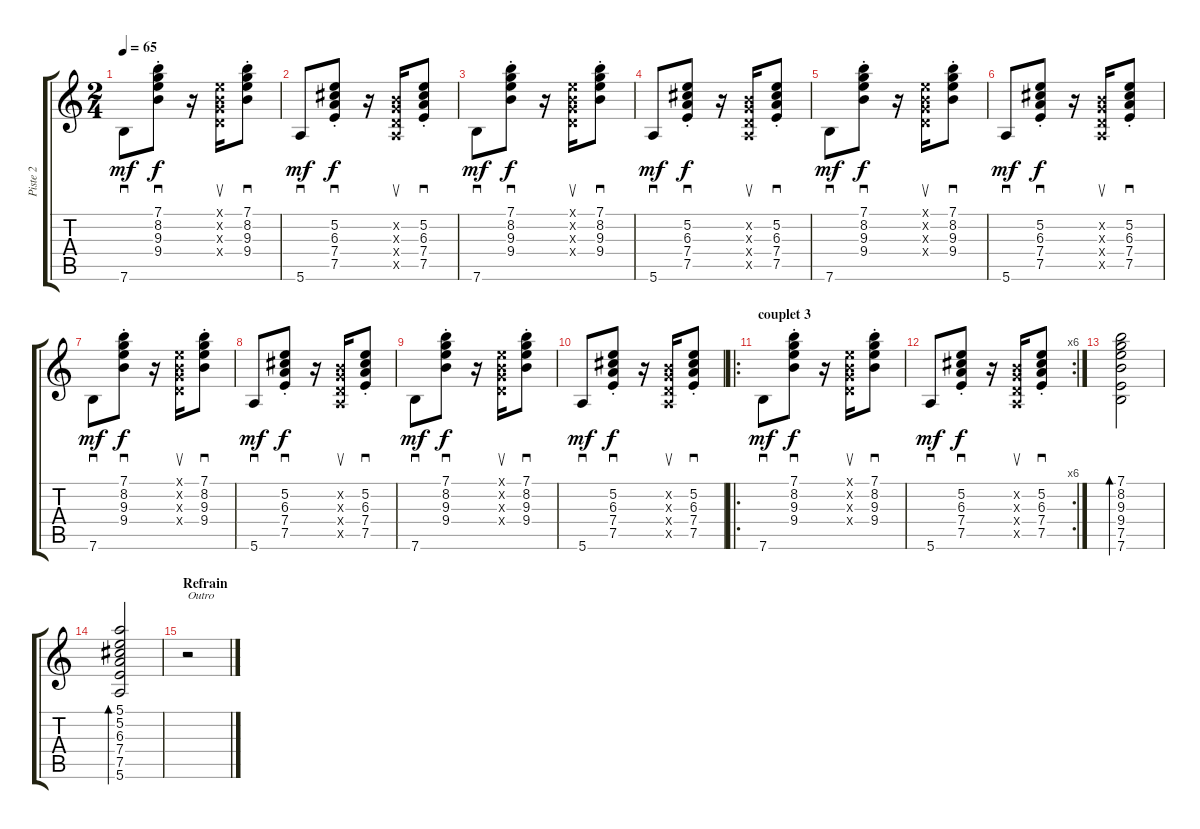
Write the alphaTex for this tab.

\track ("Piste 2" "Piste 2") {instrument acousticguitarnylon}
\staff {score tabs}
\tuning (E4 B3 G3 D3 A2 E2) {hide}
\ts (2 4)
\tempo 65
\clef g2
\ks c
7.6.8{sd dy mf} (7.1{st} 8.2{st} 9.3{st} 9.4{st}).8{sd dy f} r.16 (0.1{x} 0.2{x} 0.3{x} 0.4{x}).16{su} (7.1{st} 8.2{st} 9.3{st} 9.4{st}).8{sd} |
5.6.8{sd dy mf} (5.2{st} 6.3{st} 7.4{st} 7.5{st}).8{sd dy f} r.16 (0.2{x} 0.3{x} 0.4{x} 0.5{x}).16{su} (5.2{st} 6.3{st} 7.4{st} 7.5{st}).8{sd} |
7.6.8{sd dy mf} (7.1{st} 8.2{st} 9.3{st} 9.4{st}).8{sd dy f} r.16 (0.1{x} 0.2{x} 0.3{x} 0.4{x}).16{su} (7.1{st} 8.2{st} 9.3{st} 9.4{st}).8{sd} |
5.6.8{sd dy mf} (5.2{st} 6.3{st} 7.4{st} 7.5{st}).8{sd dy f} r.16 (0.2{x} 0.3{x} 0.4{x} 0.5{x}).16{su} (5.2{st} 6.3{st} 7.4{st} 7.5{st}).8{sd} |
7.6.8{sd dy mf} (7.1{st} 8.2{st} 9.3{st} 9.4{st}).8{sd dy f} r.16 (0.1{x} 0.2{x} 0.3{x} 0.4{x}).16{su} (7.1{st} 8.2{st} 9.3{st} 9.4{st}).8{sd} |
5.6.8{sd dy mf} (5.2{st} 6.3{st} 7.4{st} 7.5{st}).8{sd dy f} r.16 (0.2{x} 0.3{x} 0.4{x} 0.5{x}).16{su} (5.2{st} 6.3{st} 7.4{st} 7.5{st}).8{sd} |
7.6.8{sd dy mf} (7.1{st} 8.2{st} 9.3{st} 9.4{st}).8{sd dy f} r.16 (0.1{x} 0.2{x} 0.3{x} 0.4{x}).16{su} (7.1{st} 8.2{st} 9.3{st} 9.4{st}).8{sd} |
5.6.8{sd dy mf} (5.2{st} 6.3{st} 7.4{st} 7.5{st}).8{sd dy f} r.16 (0.2{x} 0.3{x} 0.4{x} 0.5{x}).16{su} (5.2{st} 6.3{st} 7.4{st} 7.5{st}).8{sd} |
7.6.8{sd dy mf} (7.1{st} 8.2{st} 9.3{st} 9.4{st}).8{sd dy f} r.16 (0.1{x} 0.2{x} 0.3{x} 0.4{x}).16{su} (7.1{st} 8.2{st} 9.3{st} 9.4{st}).8{sd} |
5.6.8{sd dy mf} (5.2{st} 6.3{st} 7.4{st} 7.5{st}).8{sd dy f} r.16 (0.2{x} 0.3{x} 0.4{x} 0.5{x}).16{su} (5.2{st} 6.3{st} 7.4{st} 7.5{st}).8{sd} |
\ro
\section ("" "couplet 3")
7.6.8{sd dy mf} (7.1{st} 8.2{st} 9.3{st} 9.4{st}).8{sd dy f} r.16 (0.1{x} 0.2{x} 0.3{x} 0.4{x}).16{su} (7.1{st} 8.2{st} 9.3{st} 9.4{st}).8{sd} |
\rc 6
5.6.8{sd dy mf} (5.2{st} 6.3{st} 7.4{st} 7.5{st}).8{sd dy f} r.16 (0.2{x} 0.3{x} 0.4{x} 0.5{x}).16{su} (5.2{st} 6.3{st} 7.4{st} 7.5{st}).8{sd} |
(7.1 8.2 9.3 9.4 7.5 7.6).2{bd 120} |
(5.1 5.2 6.3 7.4 7.5 5.6).2{bd 240} |
\section ("" "Refrain")
r.2{txt "Outro"}
